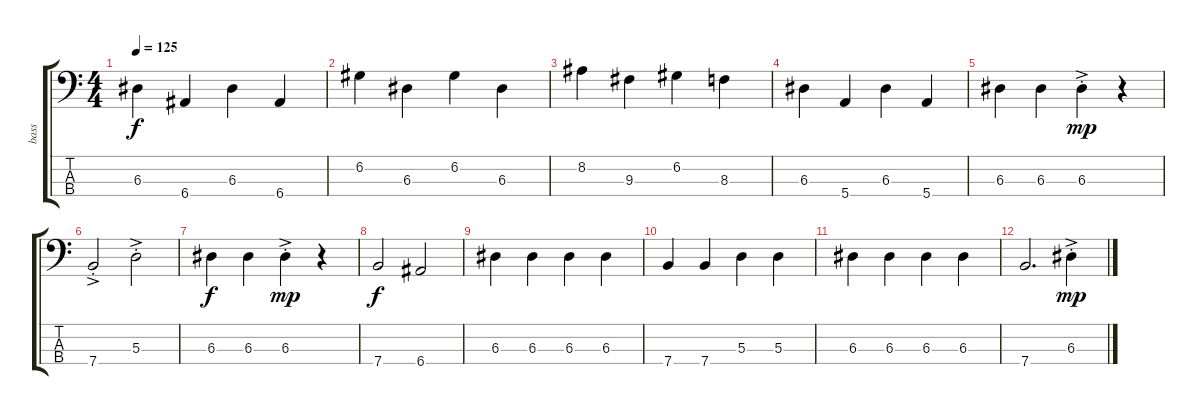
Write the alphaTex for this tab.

\track ("bass" "bass") {solo instrument contrabass}
\staff {score tabs}
\tuning (G2 D2 A1 E1) {hide}
\ts (4 4)
\tempo 125
\clef f4
\ks c
6.3.4{dy f} 6.4.4 6.3.4 6.4.4 |
6.2.4 6.3.4 6.2.4 6.3.4 |
8.2.4 9.3.4 6.2.4 8.3.4 |
6.3.4 5.4.4 6.3.4 5.4.4 |
6.3.4 6.3.4 6.3{ac st}.4{dy mp} r.4 |
7.4{ac st}.2 5.3{ac st}.2 |
6.3.4{dy f} 6.3.4 6.3{ac st}.4{dy mp} r.4 |
7.4.2{dy f} 6.4.2 |
6.3.4 6.3.4 6.3.4 6.3.4 |
7.4.4 7.4.4 5.3.4 5.3.4 |
6.3.4 6.3.4 6.3.4 6.3.4 |
7.4.2{d} 6.3{ac st}.4{dy mp}
